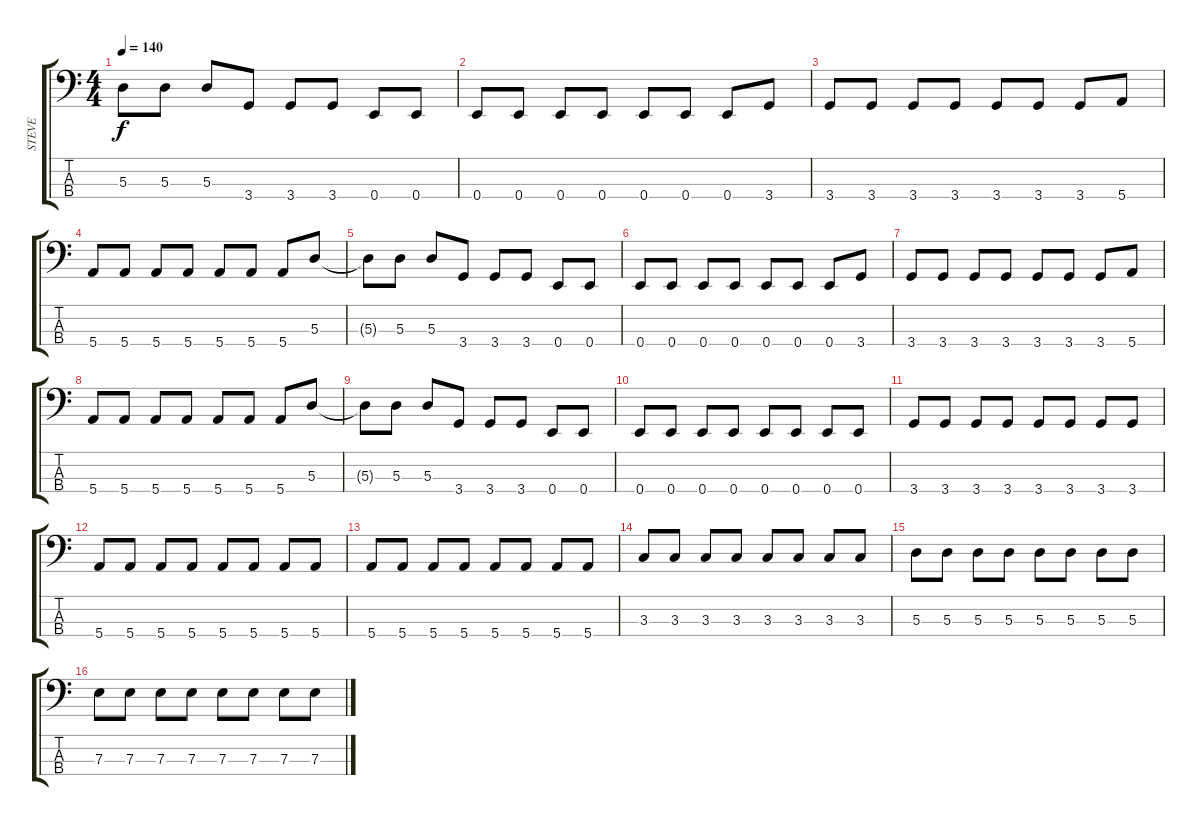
\track ("STEVE" "STEVE") {instrument electricbassfinger}
\staff {score tabs}
\tuning (G2 D2 A1 E1) {hide}
\ts (4 4)
\tempo 140
\clef f4
\ks c
5.3{t}.8{dy f} 5.3.8 5.3.8 3.4.8 3.4.8 3.4.8 0.4.8 0.4.8 |
0.4.8 0.4.8 0.4.8 0.4.8 0.4.8 0.4.8 0.4.8 3.4.8 |
3.4.8 3.4.8 3.4.8 3.4.8 3.4.8 3.4.8 3.4.8 5.4.8 |
5.4.8 5.4.8 5.4.8 5.4.8 5.4.8 5.4.8 5.4.8 5.3.8 |
5.3{t}.8 5.3.8 5.3.8 3.4.8 3.4.8 3.4.8 0.4.8 0.4.8 |
0.4.8 0.4.8 0.4.8 0.4.8 0.4.8 0.4.8 0.4.8 3.4.8 |
3.4.8 3.4.8 3.4.8 3.4.8 3.4.8 3.4.8 3.4.8 5.4.8 |
5.4.8 5.4.8 5.4.8 5.4.8 5.4.8 5.4.8 5.4.8 5.3.8 |
5.3{t}.8 5.3.8 5.3.8 3.4.8 3.4.8 3.4.8 0.4.8 0.4.8 |
0.4.8 0.4.8 0.4.8 0.4.8 0.4.8 0.4.8 0.4.8 0.4.8 |
3.4.8 3.4.8 3.4.8 3.4.8 3.4.8 3.4.8 3.4.8 3.4.8 |
5.4.8 5.4.8 5.4.8 5.4.8 5.4.8 5.4.8 5.4.8 5.4.8 |
5.4.8 5.4.8 5.4.8 5.4.8 5.4.8 5.4.8 5.4.8 5.4.8 |
3.3.8 3.3.8 3.3.8 3.3.8 3.3.8 3.3.8 3.3.8 3.3.8 |
5.3.8 5.3.8 5.3.8 5.3.8 5.3.8 5.3.8 5.3.8 5.3.8 |
7.3.8 7.3.8 7.3.8 7.3.8 7.3.8 7.3.8 7.3.8 7.3.8
